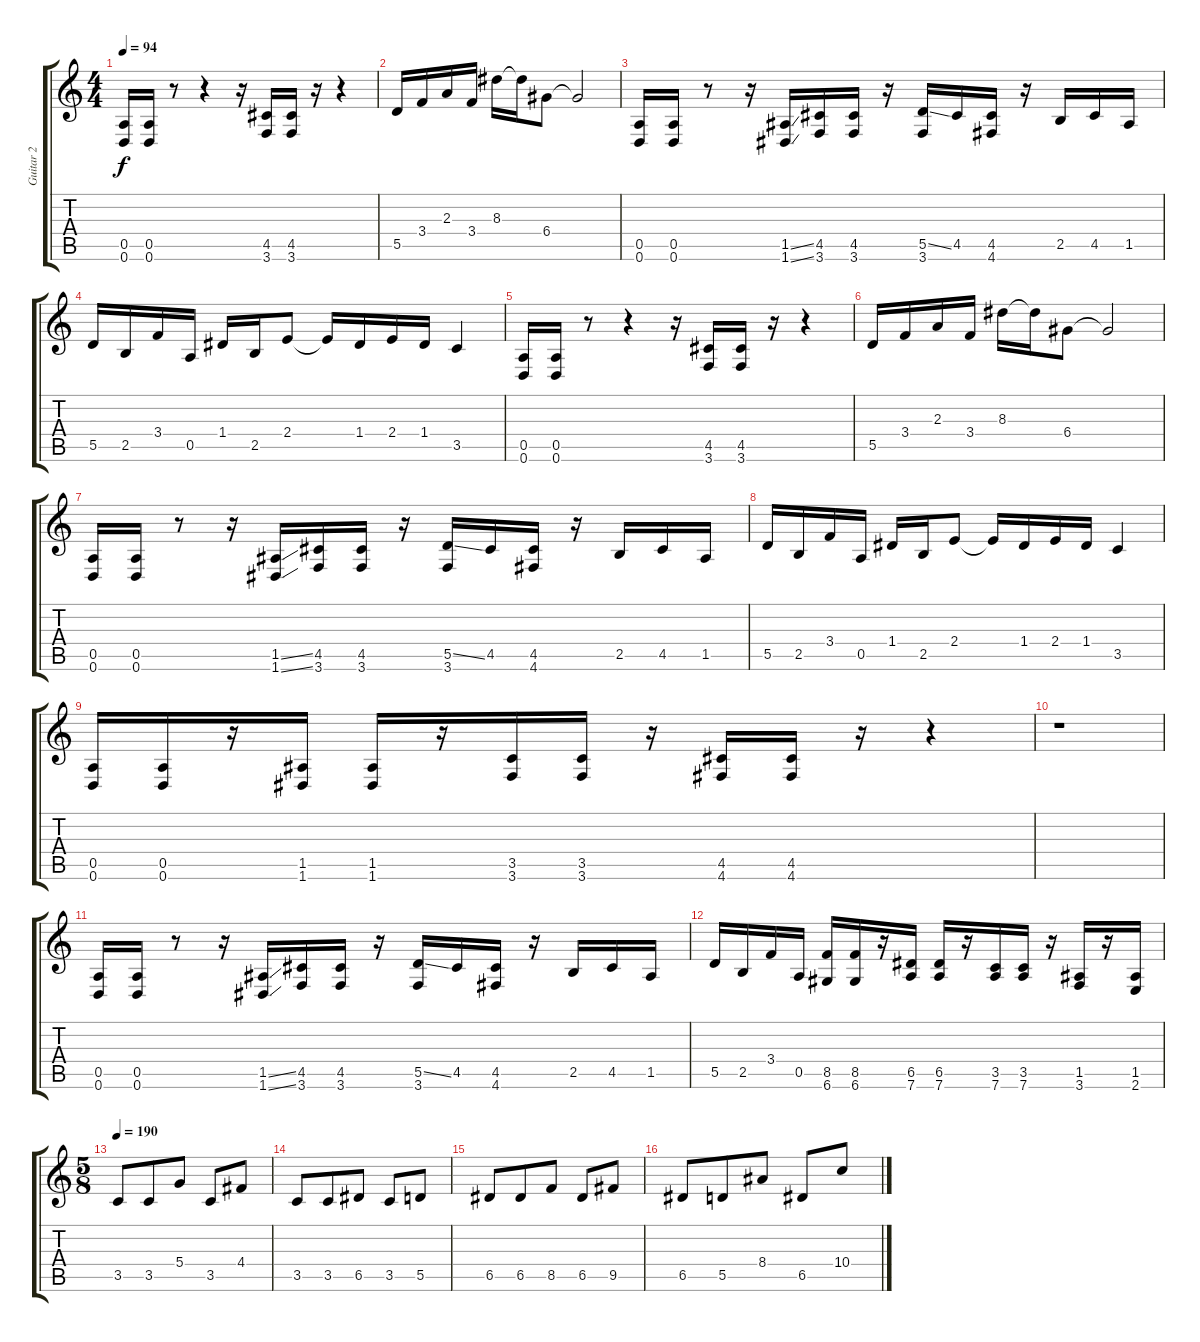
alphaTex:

\track ("Guitar 2" "Guitar 2") {instrument distortionguitar}
\staff {score tabs}
\tuning (E4 B3 G3 D3 A2 D2) {hide}
\ts (4 4)
\tempo 94
\clef g2
\ks c
(0.5 0.6).16{dy f} (0.5 0.6).16 r.8 r.4 r.16 (4.5 3.6).16 (4.5 3.6).16 r.16 r.4 |
5.5.16 3.4.16 2.3.16 3.4.16 8.3.16 8.3{t}.16 6.4.8 6.4{t}.2 |
(0.5 0.6).16 (0.5 0.6).16 r.8 r.16 (1.5{ss} 1.6{ss}).16 (4.5 3.6).16 (4.5 3.6).16 r.16 (5.5{ss} 3.6).16 4.5.16 (4.5 4.6).16 r.16 2.5.16 4.5.16 1.5.16 |
5.5.16 2.5.16 3.4.16 0.5.16 1.4.16 2.5.16 2.4.8 2.4{t}.16 1.4.16 2.4.16 1.4.16 3.5.4 |
(0.5 0.6).16 (0.5 0.6).16 r.8 r.4 r.16 (4.5 3.6).16 (4.5 3.6).16 r.16 r.4 |
5.5.16 3.4.16 2.3.16 3.4.16 8.3.16 8.3{t}.16 6.4.8 6.4{t}.2 |
(0.5 0.6).16 (0.5 0.6).16 r.8 r.16 (1.5{ss} 1.6{ss}).16 (4.5 3.6).16 (4.5 3.6).16 r.16 (5.5{ss} 3.6).16 4.5.16 (4.5 4.6).16 r.16 2.5.16 4.5.16 1.5.16 |
5.5.16 2.5.16 3.4.16 0.5.16 1.4.16 2.5.16 2.4.8 2.4{t}.16 1.4.16 2.4.16 1.4.16 3.5.4 |
(0.5 0.6).16 (0.5 0.6).16 r.16 (1.5 1.6).16 (1.5 1.6).16 r.16 (3.5 3.6).16 (3.5 3.6).16 r.16 (4.5 4.6).16 (4.5 4.6).16 r.16 r.4 |
r.1 |
(0.5 0.6).16 (0.5 0.6).16 r.8 r.16 (1.5{ss} 1.6{ss}).16 (4.5 3.6).16 (4.5 3.6).16 r.16 (5.5{ss} 3.6).16 4.5.16 (4.5 4.6).16 r.16 2.5.16 4.5.16 1.5.16 |
5.5.16 2.5.16 3.4.16 0.5.16 (8.5 6.6).16 (8.5 6.6).16 r.16 (6.5 7.6).16 (6.5 7.6).16 r.16 (3.5 7.6).16 (3.5 7.6).16 r.16 (1.5 3.6).16 r.16 (1.5 2.6).16 |
\ts (5 8)
\tempo 190
3.5.8 3.5.8 5.4.8 3.5.8 4.4.8 |
3.5.8 3.5.8 6.5.8 3.5.8 5.5.8 |
6.5.8 6.5.8 8.5.8 6.5.8 9.5.8 |
6.5.8 5.5.8 8.4.8 6.5.8 10.4.8
